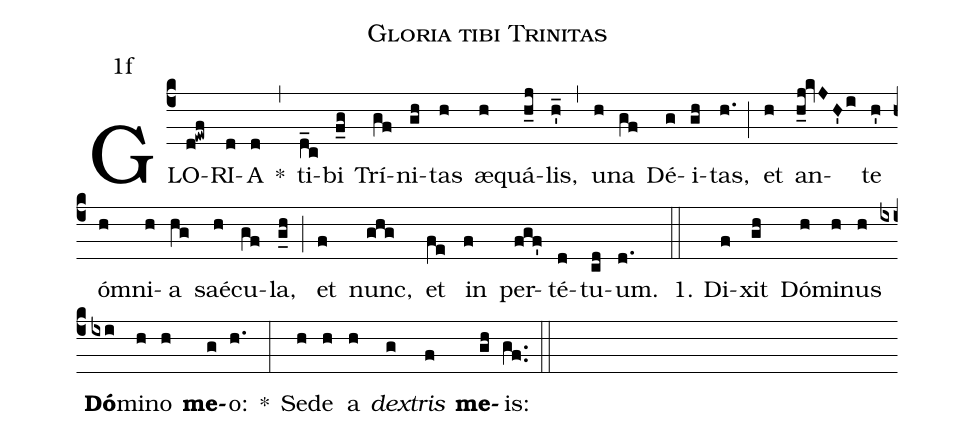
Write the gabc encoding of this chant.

name:Gloria tibi Trinitas;
office-part:Antiphona;
mode:1;
annotation:1f;
%%
(c4) GLO(d!ewf)RI(d)A(d) *(,) ti(d_c)bi(f_g) Trí(gf)ni(gh)tas(h) æ(h)quá(h_j)lis,(h'_) (,) u(h)na(gf) Dé(g)i(gh)tas,(h.) (;) et(h) an(h_j!kvJH'i)te(h') ó(h)mni(h)a(hg) saé(h)cu(gf)la,(g_h) (;) et(f) nunc,(ghg) et(fe) in(f) per(fgf')té(d)tu(cd)um.(d.) (::)
1. Di(f)xit(gh) Dó(h)mi(h)nus(h) <b>Dó</b>(ixi)mi(h)no(h) <b>me</b>(g)o:(h.) *(:) Se(h)de(h) a(h) <i>dex</i>(g)<i>tris</i>(f) <b>me</b>(gh)is:(gf..) (::)
